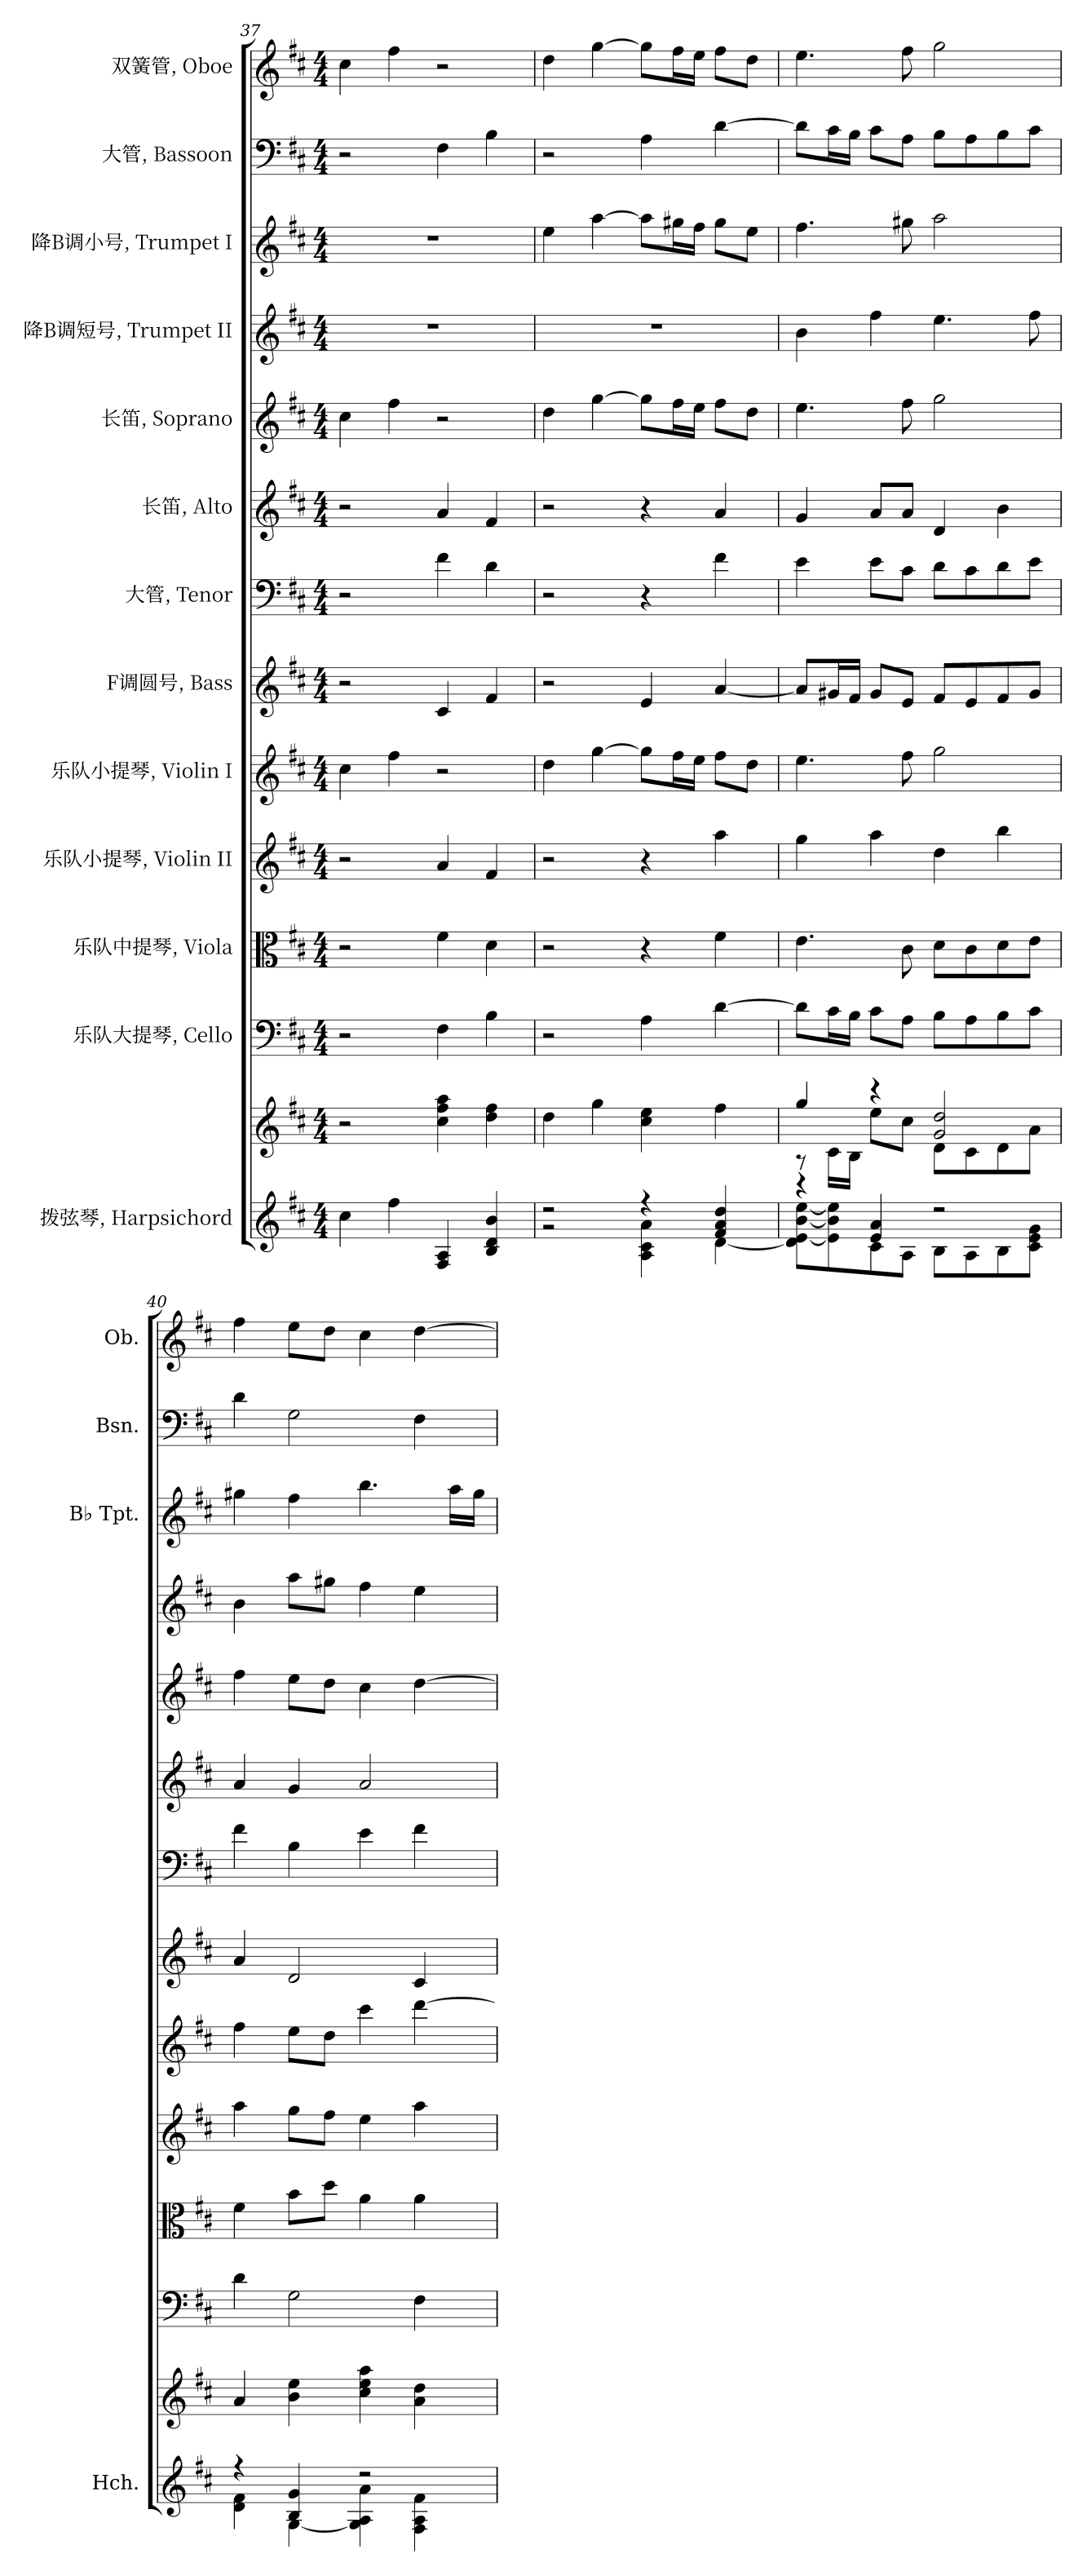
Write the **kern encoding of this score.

**kern	**kern	**kern	**kern	**kern	**kern	**kern	**kern	**kern	**kern	**kern	**kern	**kern	**kern
*part13	*part13	*part12	*part11	*part10	*part9	*part8	*part7	*part6	*part5	*part4	*part3	*part2	*part1
*staff14	*staff13	*staff12	*staff11	*staff10	*staff9	*staff8	*staff7	*staff6	*staff5	*staff4	*staff3	*staff2	*staff1
*I"拨弦琴, Harpsichord	*	*I"乐队大提琴, Cello	*I"乐队中提琴, Viola	*I"乐队小提琴, Violin II	*I"乐队小提琴, Violin I	*I"F调圆号, Bass	*I"大管, Tenor	*I"长笛, Alto	*I"长笛, Soprano	*I"降B调短号, Trumpet II	*I"降B调小号, Trumpet I	*I"大管, Bassoon	*I"双簧管, Oboe
*I'Hch.	*	*	*	*	*	*	*	*	*	*	*I'B♭ Tpt.	*I'Bsn.	*I'Ob.
!!LO:PB:g=z
*clefG2	*clefG2	*clefF4	*clefC3	*clefG2	*clefG2	*clefG2	*clefF4	*clefG2	*clefG2	*clefG2	*clefG2	*clefF4	*clefG2
*	*	*	*	*	*	*ITrd4c7	*	*	*	*ITrd1c2	*ITrd1c2	*	*
*k[f#c#]	*k[f#c#]	*k[f#c#]	*k[f#c#]	*k[f#c#]	*k[f#c#]	*k[f#]	*k[f#c#]	*k[f#c#]	*k[f#c#]	*k[]	*k[]	*k[f#c#]	*k[f#c#]
*M4/4	*M4/4	*M4/4	*M4/4	*M4/4	*M4/4	*M4/4	*M4/4	*M4/4	*M4/4	*M4/4	*M4/4	*M4/4	*M4/4
=37	=37	=37	=37	=37	=37	=37	=37	=37	=37	=37	=37	=37	=37
4cc#\	2r	2r	2r	2r	4cc#\	2r	2r	2r	4cc#\	1r	1r	2r	4cc#\
4ff#\	.	.	.	.	4ff#\	.	.	.	4ff#\	.	.	.	4ff#\
4F#/ 4A/	4cc#\ 4ff#\ 4aa\	4F#\	4f#\	4a/	2r	4F#/	4f#\	4a/	2r	.	.	4F#\	2r
4B/ 4d/ 4b/	4dd\ 4ff#\	4B\	4d\	4f#/	.	4B/	4d\	4f#/	.	.	.	4B\	.
=38	=38	=38	=38	=38	=38	=38	=38	=38	=38	=38	=38	=38	=38
*^	*	*	*	*	*	*	*	*	*	*	*	*	*
2r	2r	4dd\	2r	2r	2r	4dd\	2r	2r	2r	4dd\	1r	4dd\	2r	4dd\
.	.	4gg\	.	.	.	[4gg\	.	.	.	[4gg\	.	[4gg\	.	[4gg\
4r	4A\ 4c#\ 4a\	4cc#\ 4ee\	4A\	4r	4r	8gg\L]	4A/	4r	4r	8gg\L]	.	8gg\L]	4A\	8gg\L]
.	.	.	.	.	.	16ff#\L	.	.	.	16ff#\L	.	16ff#X\L	.	16ff#\L
.	.	.	.	.	.	16ee\JJ	.	.	.	16ee\JJ	.	16ee\JJ	.	16ee\JJ
4f#/ 4a/ 4dd/	[4d\	4ff#\	[4d\	4f#\	4aa\	8ff#\L	[4d/	4f#\	4a/	8ff#\L	.	8ff#\L	[4d\	8ff#\L
.	.	.	.	.	.	8dd\J	.	.	.	8dd\J	.	8dd\J	.	8dd\J
=39	=39	=39	=39	=39	=39	=39	=39	=39	=39	=39	=39	=39	=39	=39
*	*	*^	*	*	*	*	*	*	*	*	*	*	*	*
4r	8d\] [8e\ [8b\ [8ee\L	4gg/	8r	8d\L]	4.e\	4gg\	4.ee\	8d/L]	4e\	4g/	4.ee\	4a\	4.ee\	8d\L]	4.ee\
.	8e\] 8b\] 8ee\]	.	16c#\LL	16c#\L	.	.	.	16c#X/L	.	.	.	.	.	16c#\L	.
.	.	.	16B\JJ	16B\JJ	.	.	.	16B/JJ	.	.	.	.	.	16B\JJ	.
4e/ 4a/	8c#\	4r	8ee\L	8c#\L	.	4aa\	.	8c#/L	8e\L	8a/L	.	4ee\	.	8c#\L	.
.	8A\J	.	8cc#\J	8A\J	8c#\	.	8ff#\	8A/J	8c#\J	8a/J	8ff#\	.	8ff#X\	8A\J	8ff#\
2r	8B\L	2g/ 2dd/	8d\L	8B\L	8d\L	4dd\	2gg\	8B/L	8d\L	4d/	2gg\	4.dd\	2gg\	8B\L	2gg\
.	8A\	.	8c#\	8A\	8c#\	.	.	8A/	8c#\	.	.	.	.	8A\	.
.	8B\	.	8d\	8B\	8d\	4bb\	.	8B/	8d\	4b\	.	.	.	8B\	.
.	8c#\ 8e\ 8g\J	.	8a\J	8c#\J	8e\J	.	.	8c#/J	8e\J	.	.	8ee\	.	8c#\J	.
*	*	*v	*v	*	*	*	*	*	*	*	*	*	*	*	*
=40	=40	=40	=40	=40	=40	=40	=40	=40	=40	=40	=40	=40	=40	=40
4r	4d\ 4f#\	4a/	4d\	4f#\	4aa\	4ff#\	4d/	4f#\	4a/	4ff#\	4a\	4ff#X\	4d\	4ff#\
4B/ 4g/	[4G\	4b\ 4ee\	2G\	8b\L	8gg\L	8ee\L	2G/	4B\	4g/	8ee\L	8gg\L	4ee\	2G\	8ee\L
.	.	.	.	8dd\J	8ff#\J	8dd\J	.	.	.	8dd\J	8ff#X\J	.	.	8dd\J
2r	4G\] 4A\ 4a\	4cc#\ 4ee\ 4aa\	.	4a\	4ee\	4ccc#\	.	4e\	2a/	4cc#\	4ee\	4.aa\	.	4cc#\
.	4F#\ 4A\ 4f#\	4a\ 4dd\	4F#\	4a\	4aa\	[4ddd\	4F#/	4f#\	.	[4dd\	4dd\	.	4F#\	[4dd\
.	.	.	.	.	.	.	.	.	.	.	.	16gg\LL	.	.
.	.	.	.	.	.	.	.	.	.	.	.	16ff#\JJ	.	.
*v	*v	*	*	*	*	*	*	*	*	*	*	*	*	*
=	=	=	=	=	=	=	=	=	=	=	=	=	=
*-	*-	*-	*-	*-	*-	*-	*-	*-	*-	*-	*-	*-	*-
